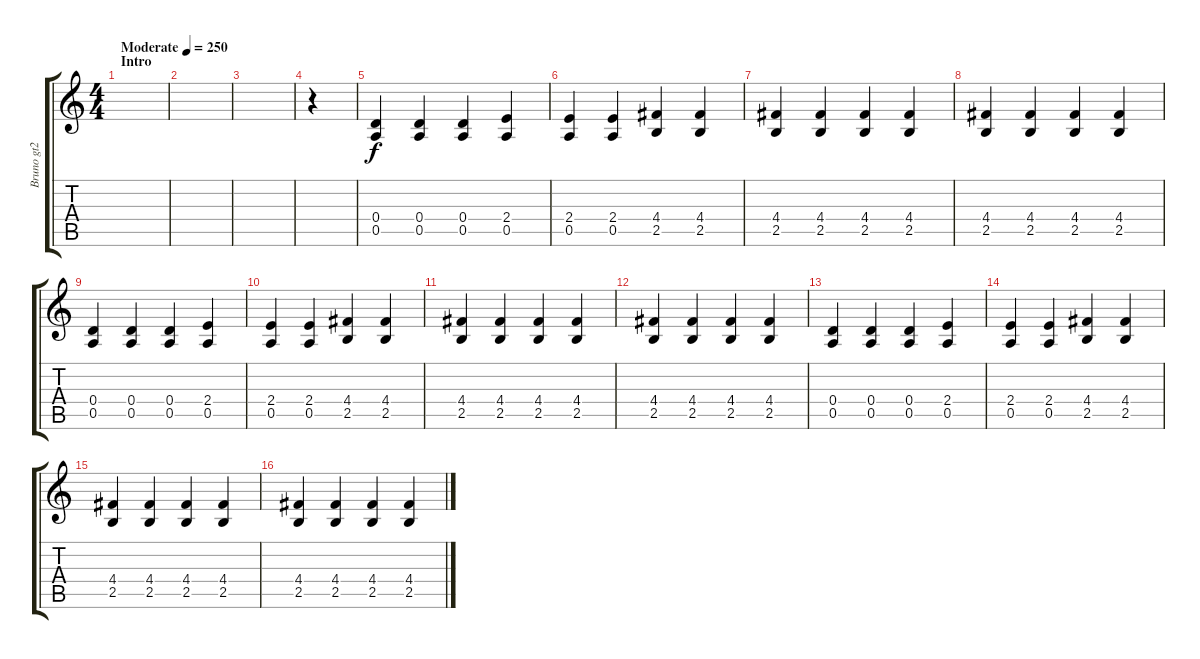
\track ("Bruno gt2" "Bruno gt2") {instrument distortionguitar}
\staff {score tabs}
\tuning (E4 B3 G3 D3 A2 E2) {hide}
\ts (4 4)
\section ("" "Intro")
\tempo (250 "Moderate")
\clef g2
\ks c
|
|
|
r.4 |
(0.4 0.5).4 (0.4 0.5).4 (0.4 0.5).4 (2.4 0.5).4 |
(2.4 0.5).4 (2.4 0.5).4 (4.4 2.5).4 (4.4 2.5).4 |
(4.4 2.5).4 (4.4 2.5).4 (4.4 2.5).4 (4.4 2.5).4 |
(4.4 2.5).4 (4.4 2.5).4 (4.4 2.5).4 (4.4 2.5).4 |
(0.4 0.5).4 (0.4 0.5).4 (0.4 0.5).4 (2.4 0.5).4 |
(2.4 0.5).4 (2.4 0.5).4 (4.4 2.5).4 (4.4 2.5).4 |
(4.4 2.5).4 (4.4 2.5).4 (4.4 2.5).4 (4.4 2.5).4 |
(4.4 2.5).4 (4.4 2.5).4 (4.4 2.5).4 (4.4 2.5).4 |
(0.4 0.5).4 (0.4 0.5).4 (0.4 0.5).4 (2.4 0.5).4 |
(2.4 0.5).4 (2.4 0.5).4 (4.4 2.5).4 (4.4 2.5).4 |
(4.4 2.5).4 (4.4 2.5).4 (4.4 2.5).4 (4.4 2.5).4 |
(4.4 2.5).4 (4.4 2.5).4 (4.4 2.5).4 (4.4 2.5).4
